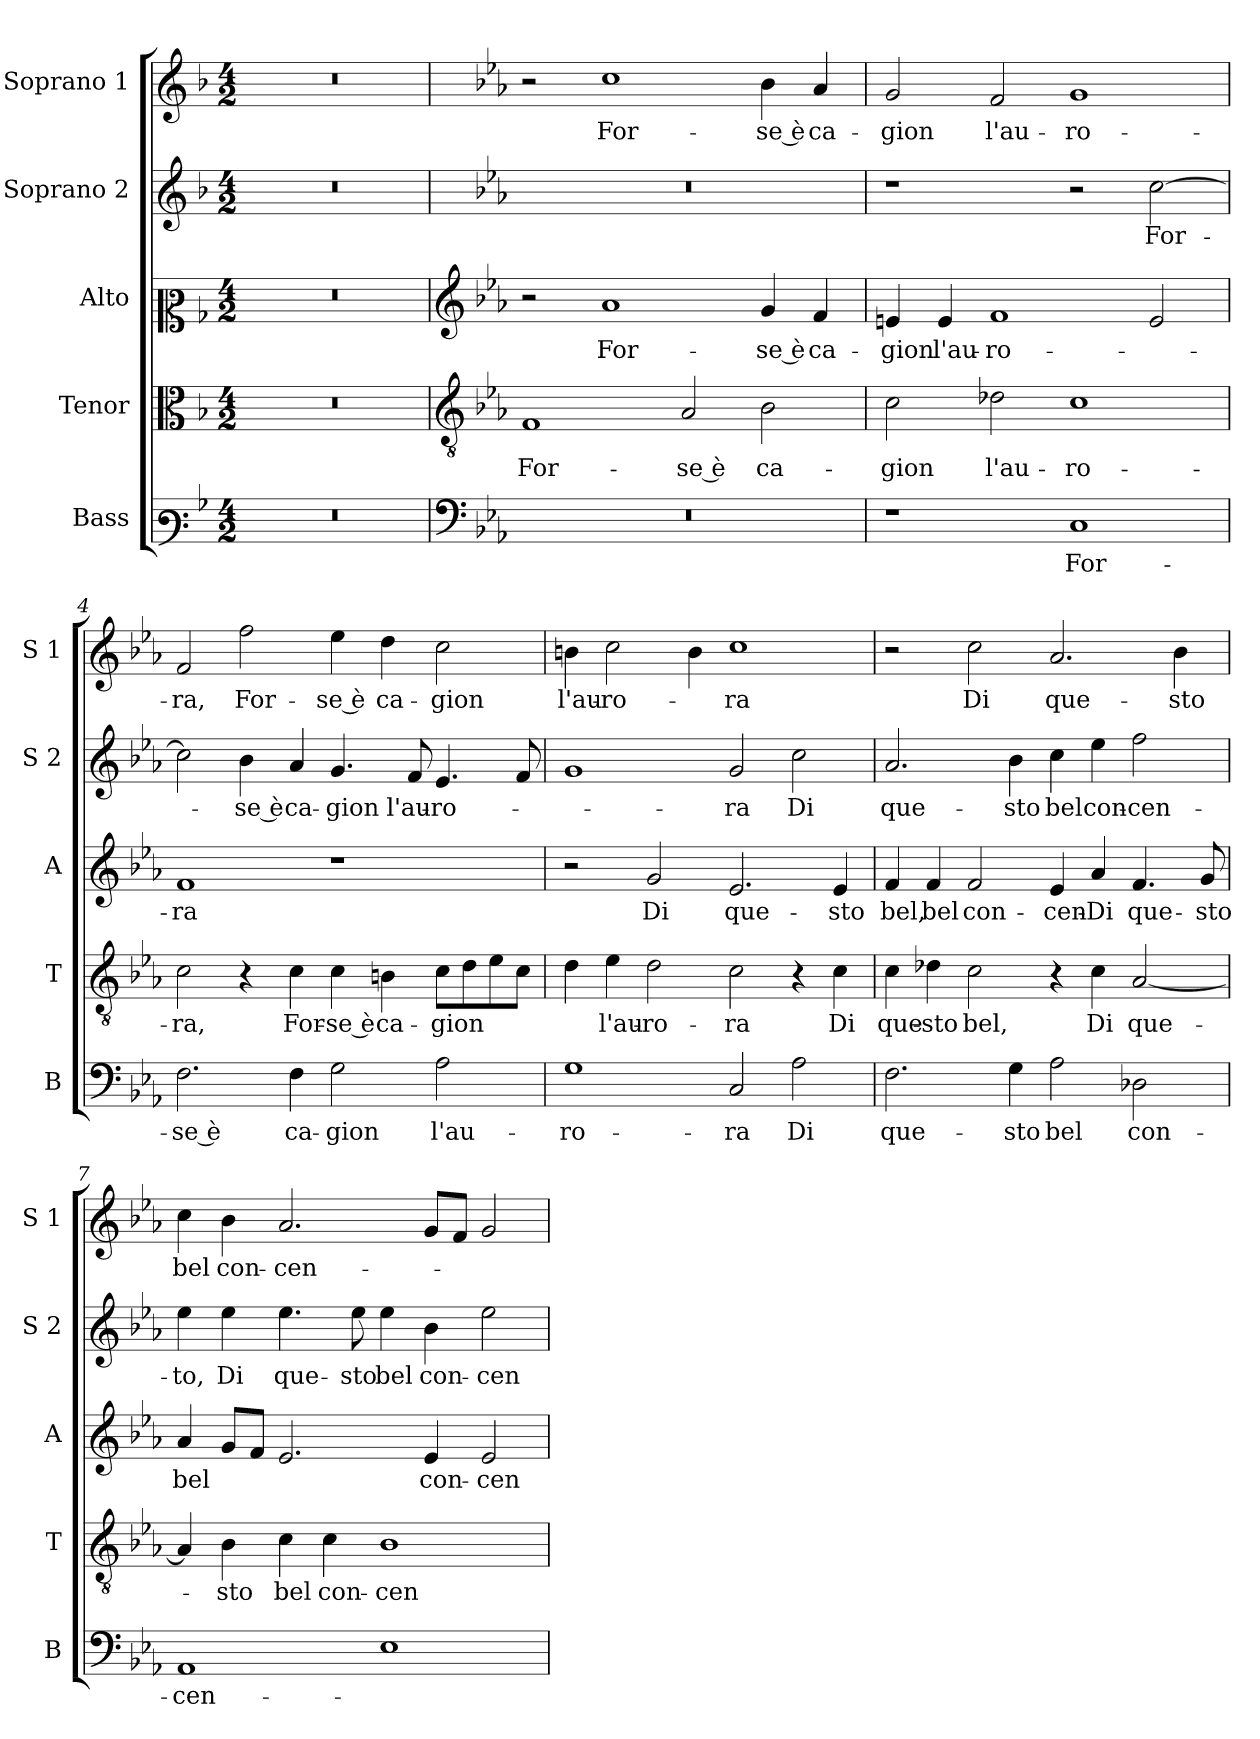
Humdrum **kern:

**kern	**text	**kern	**text	**kern	**text	**kern	**text	**kern	**text
*part5	*part5	*part4	*part4	*part3	*part3	*part2	*part2	*part1	*part1
*staff5	*staff5	*staff4	*staff4	*staff3	*staff3	*staff2	*staff2	*staff1	*staff1
*I"Bass	*	*I"Tenor	*	*I"Alto	*	*I"Soprano 2	*	*I"Soprano 1	*
*I'B	*	*I'T	*	*I'A	*	*I'S 2	*	*I'S 1	*
*clefF3	*	*clefC3	*	*clefC2	*	*clefG2	*	*clefG2	*
*k[b-]	*	*k[b-]	*	*k[b-]	*	*k[b-]	*	*k[b-]	*
*F:	*	*F:	*	*F:	*	*F:	*	*F:	*
*M4/2	*	*M4/2	*	*M4/2	*	*M4/2	*	*M4/2	*
=1	=1	=1	=1	=1	=1	=1	=1	=1	=1
0r	.	0r	.	0r	.	0r	.	0r	.
=2	=2	=2	=2	=2	=2	=2	=2	=2	=2
*clefF4	*	*clefGv2	*	*clefG2	*	*	*	*	*
*k[b-e-a-]	*	*k[b-e-a-]	*	*k[b-e-a-]	*	*k[b-e-a-]	*	*k[b-e-a-]	*
*E-:	*	*E-:	*	*E-:	*	*E-:	*	*E-:	*
!	!	!	!LO:LY:b	!	!	!	!	!	!
0r	.	1F	For-	2r	.	0r	.	2r	.
!	!	!	!	!	!LO:LY:b	!	!	!	!LO:LY:b
.	.	.	.	1a-	For-	.	.	1cc	For-
!	!	!	!LO:LY:b	!	!	!	!	!	!
.	.	2A-/	-se è	.	.	.	.	.	.
!	!	!	!LO:LY:b	!	!LO:LY:b	!	!	!	!LO:LY:b
.	.	2B-\	ca-	4g/	-se è	.	.	4b-\	-se è
!	!	!	!	!	!LO:LY:b	!	!	!	!LO:LY:b
.	.	.	.	4f/	ca-	.	.	4a-/	ca-
=3	=3	=3	=3	=3	=3	=3	=3	=3	=3
!	!	!	!LO:LY:b	!	!LO:LY:b	!	!	!	!LO:LY:b
1r	.	2c\	-gion	4en/	-gion	1r	.	2g/	-gion
!	!	!	!	!	!LO:LY:b	!	!	!	!
.	.	.	.	4e/	l'au-	.	.	.	.
!	!	!	!LO:LY:b	!	!LO:LY:b	!	!	!	!LO:LY:b
.	.	2d-X\	l'au-	1f	-ro-	.	.	2f/	l'au-
!	!LO:LY:b	!	!LO:LY:b	!	!	!	!	!	!LO:LY:b
1C	For-	1c	-ro-	.	.	2r	.	1g	-ro-
!	!	!	!	!	!	!	!LO:LY:b	!	!
.	.	.	.	2e/	.	[2cc\	For-	.	.
!!LO:LB:g=z
=4	=4	=4	=4	=4	=4	=4	=4	=4	=4
!	!LO:LY:b	!	!LO:LY:b	!	!LO:LY:b	!	!	!	!LO:LY:b
2.F\	-se è	2c\	-ra,	1f	-ra	2cc\]	.	2f/	-ra,
!	!	!	!	!	!	!	!LO:LY:b	!	!LO:LY:b
.	.	4r	.	.	.	4b-\	-se è	2ff\	For-
!	!LO:LY:b	!	!LO:LY:b	!	!	!	!LO:LY:b	!	!
4F\	ca-	4c\	For-	.	.	4a-/	ca-	.	.
!	!LO:LY:b	!	!LO:LY:b	!	!	!	!LO:LY:b	!	!LO:LY:b
2G\	-gion	4c\	-se è	1r	.	4.g/	-gion	4ee-\	-se è
!	!	!	!LO:LY:b	!	!	!	!	!	!LO:LY:b
.	.	4Bn\	ca-	.	.	.	.	4dd\	ca-
!	!	!	!	!	!	!	!LO:LY:b	!	!
.	.	.	.	.	.	8f/	l'au-	.	.
!	!LO:LY:b	!	!LO:LY:b	!	!	!	!LO:LY:b	!	!LO:LY:b
2A-\	l'au-	8c\L	-gion	.	.	4.e-/	-ro-	2cc\	-gion
.	.	8d\	.	.	.	.	.	.	.
.	.	8e-\	.	.	.	.	.	.	.
.	.	8c\J	.	.	.	8f/	.	.	.
=5	=5	=5	=5	=5	=5	=5	=5	=5	=5
!	!LO:LY:b	!	!	!	!	!	!	!	!LO:LY:b
1G	-ro-	4d\	.	2r	.	1g	.	4bn\	l'au-
!	!	!	!LO:LY:b	!	!	!	!	!	!LO:LY:b
.	.	4e-\	l'au-	.	.	.	.	2cc\	-ro-
!	!	!	!LO:LY:b	!	!LO:LY:b	!	!	!	!
.	.	2d\	-ro-	2g/	Di	.	.	.	.
.	.	.	.	.	.	.	.	4b\	.
!	!LO:LY:b	!	!LO:LY:b	!	!LO:LY:b	!	!LO:LY:b	!	!LO:LY:b
2C/	-ra	2c\	-ra	2.e-/	que-	2g/	-ra	1cc	-ra
!	!LO:LY:b	!	!	!	!	!	!LO:LY:b	!	!
2A-\	Di	4r	.	.	.	2cc\	Di	.	.
!	!	!	!LO:LY:b	!	!LO:LY:b	!	!	!	!
.	.	4c\	Di	4e-/	-sto	.	.	.	.
=6	=6	=6	=6	=6	=6	=6	=6	=6	=6
!	!LO:LY:b	!	!LO:LY:b	!	!LO:LY:b	!	!LO:LY:b	!	!
2.F\	que-	4c\	que-	4f/	bel,	2.a-/	que-	2r	.
!	!	!	!LO:LY:b	!	!LO:LY:b	!	!	!	!
.	.	4d-X\	-sto	4f/	bel	.	.	.	.
!	!	!	!LO:LY:b	!	!LO:LY:b	!	!	!	!LO:LY:b
.	.	2c\	bel,	2f/	con-	.	.	2cc\	Di
!	!LO:LY:b	!	!	!	!	!	!LO:LY:b	!	!
4G\	-sto	.	.	.	.	4b-\	-sto	.	.
!	!LO:LY:b	!	!	!	!LO:LY:b	!	!LO:LY:b	!	!LO:LY:b
2A-\	bel	4r	.	4e-/	-cen-	4cc\	bel	2.a-/	que-
!	!	!	!LO:LY:b	!	!LO:LY:b	!	!LO:LY:b	!	!
.	.	4c\	Di	4a-/	-Di	4ee-\	con-	.	.
!	!LO:LY:b	!	!LO:LY:b	!	!LO:LY:b	!	!LO:LY:b	!	!
2D-X\	con-	[2A-/	que-	4.f/	que-	2ff\	-cen-	.	.
!	!	!	!	!	!	!	!	!	!LO:LY:b
.	.	.	.	.	.	.	.	4b-\	-sto
!	!	!	!	!	!LO:LY:b	!	!	!	!
.	.	.	.	8g/	-sto	.	.	.	.
!!LO:PB:g=z
=7	=7	=7	=7	=7	=7	=7	=7	=7	=7
!	!LO:LY:b	!	!	!	!LO:LY:b	!	!LO:LY:b	!	!LO:LY:b
1AA-	-cen-	4A-/]	.	4a-/	bel	4ee-\	-to,	4cc\	bel
!	!	!	!LO:LY:b	!	!	!	!LO:LY:b	!	!LO:LY:b
.	.	4B-\	-sto	8g/L	.	4ee-\	Di	4b-\	con-
.	.	.	.	8f/J	.	.	.	.	.
!	!	!	!LO:LY:b	!	!	!	!LO:LY:b	!	!LO:LY:b
.	.	4c\	bel	2.e-/	.	4.ee-\	que-	2.a-/	-cen-
!	!	!	!LO:LY:b	!	!	!	!	!	!
.	.	4c\	con-	.	.	.	.	.	.
!	!	!	!	!	!	!	!LO:LY:b	!	!
.	.	.	.	.	.	8ee-\	-sto	.	.
!	!	!	!LO:LY:b	!	!	!	!LO:LY:b	!	!
1E-	.	1B-	-cen-	.	.	4ee-\	bel	.	.
!	!	!	!	!	!LO:LY:b	!	!LO:LY:b	!	!
.	.	.	.	4e-/	con-	4b-\	con-	8g/L	.
.	.	.	.	.	.	.	.	8f/J	.
!	!	!	!	!	!LO:LY:b	!	!LO:LY:b	!	!
.	.	.	.	2e-/	-cen-	2ee-\	-cen-	2g/	.
=	=	=	=	=	=	=	=	=	=
*-	*-	*-	*-	*-	*-	*-	*-	*-	*-
